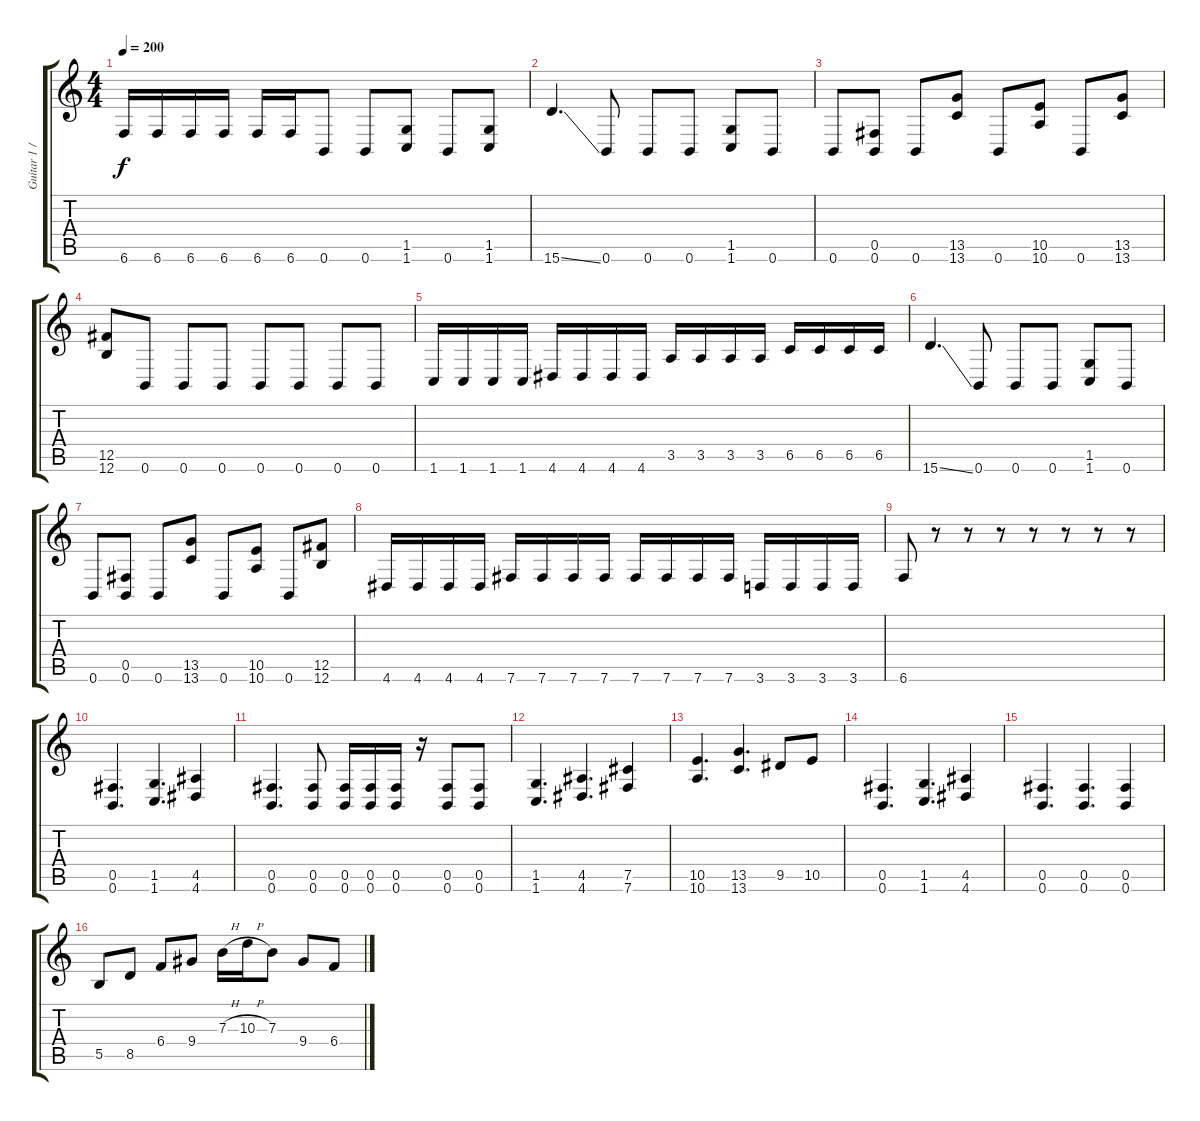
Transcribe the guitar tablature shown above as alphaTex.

\track ("Guitar 1 / Solo" "Guitar 1 /") {instrument distortionguitar}
\staff {score tabs}
\tuning (Db4 Ab3 E3 B2 Gb2 B1) {hide}
\ts (4 4)
\tempo 200
\clef g2
\ks c
6.6.16{dy f} 6.6.16 6.6.16 6.6.16 6.6.16 6.6.16 0.6.8 0.6.8 (1.5 1.6).8 0.6.8 (1.5 1.6).8 |
15.6{ss}.4{d} 0.6.8 0.6.8 0.6.8 (1.5 1.6).8 0.6.8 |
0.6.8 (0.5 0.6).8 0.6.8 (13.5 13.6).8 0.6.8 (10.5 10.6).8 0.6.8 (13.5 13.6).8 |
(12.5 12.6).8 0.6.8 0.6.8 0.6.8 0.6.8 0.6.8 0.6.8 0.6.8 |
1.6.16 1.6.16 1.6.16 1.6.16 4.6.16 4.6.16 4.6.16 4.6.16 3.5.16 3.5.16 3.5.16 3.5.16 6.5.16 6.5.16 6.5.16 6.5.16 |
15.6{ss}.4{d} 0.6.8 0.6.8 0.6.8 (1.5 1.6).8 0.6.8 |
0.6.8 (0.5 0.6).8 0.6.8 (13.5 13.6).8 0.6.8 (10.5 10.6).8 0.6.8 (12.5 12.6).8 |
4.6.16 4.6.16 4.6.16 4.6.16 7.6.16 7.6.16 7.6.16 7.6.16 7.6.16 7.6.16 7.6.16 7.6.16 3.6.16 3.6.16 3.6.16 3.6.16 |
6.6.8 r.8 r.8 r.8 r.8 r.8 r.8 r.8 |
(0.5 0.6).4{d} (1.5 1.6).4{d} (4.5 4.6).4 |
(0.5 0.6).4{d} (0.5 0.6).8 (0.5 0.6).16 (0.5 0.6).16 (0.5 0.6).16 r.16 (0.5 0.6).8 (0.5 0.6).8 |
(1.5 1.6).4{d} (4.5 4.6).4{d} (7.5 7.6).4 |
(10.5 10.6).4{d} (13.5 13.6).4{d} 9.5.8 10.5.8 |
(0.5 0.6).4{d} (1.5 1.6).4{d} (4.5 4.6).4 |
(0.5 0.6).4{d} (0.5 0.6).4{d} (0.5 0.6).4 |
5.5.8 8.5.8 6.4.8 9.4.8 7.3{h}.16 10.3{h}.16 7.3.8 9.4.8 6.4.8
